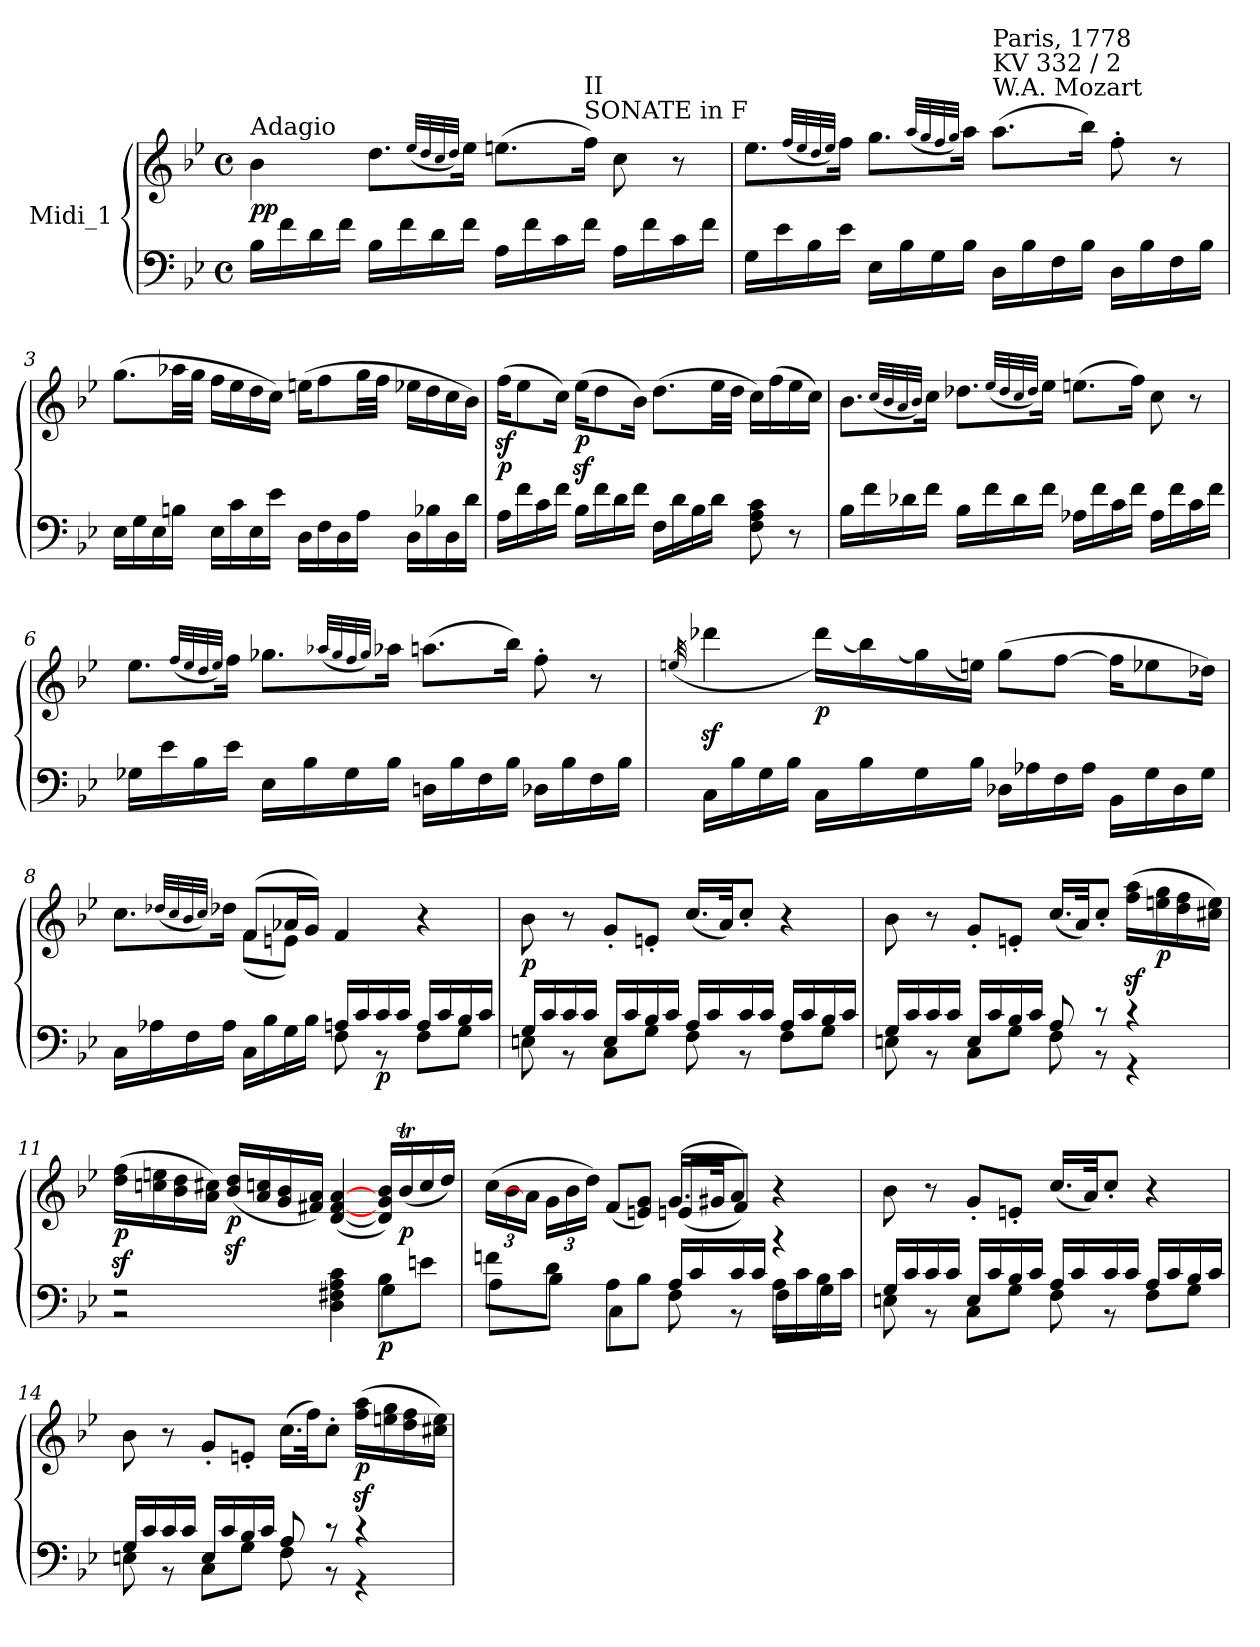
**kern	**kern	**dynam
*part1	*part1	*part1
*staff2	*staff1	*staff1/2
*I"Midi_1	*	*
*clefF4	*clefG2	*
*k[b-e-]	*k[b-e-]	*
*B-:	*B-:	*
*M4/4	*M4/4	*
*met(c)	*met(c)	*
=1	=1	=1
!	!LO:TX:a:t=Adagio	!
!	!	!LO:DY:b
16B-\LL	4b-\	pp
16f\	.	.
16d\	.	.
16f\JJ	.	.
16B-\LL	8.dd\L	.
16f\	.	.
16d\	.	.
.	(>32qee-/LLL	.
.	32qdd/	.
.	32qcc/	.
.	32qdd/JJJ)	.
16f\JJ	16ee-\Jk	.
16A\LL	(>8.een\L	.
16f\	.	.
16c\	.	.
!	!LO:TX:a:t=SONATE in F	!
!	!LO:TX:a:t=II	!
16f\JJ	16ff\Jk)	.
16A\LL	8cc\	.
16f\	.	.
16c\	8r	.
16f\JJ	.	.
=2	=2	=2
16G\LL	8.ee-i\L	.
16e-\	.	.
16B-\	.	.
.	(>32qff/LLL	.
.	32qee-/	.
.	32qdd/	.
.	32qee-/JJJ)	.
16e-\JJ	16ff\Jk	.
16E-\LL	8.gg\L	.
16B-\	.	.
16G\	.	.
.	(>32qaa/LLL	.
.	32qgg/	.
.	32qff/	.
.	32qgg/JJJ)	.
16B-\JJ	16aa\Jk	.
!	!LO:TX:a:t=W.A. Mozart	!
!	!LO:TX:a:t=KV 332 / 2	!
!	!LO:TX:a:t=Paris, 1778	!
16D\LL	(>8.aa\L	.
16B-\	.	.
16F\	.	.
16B-\JJ	16bb-\Jk)	.
16D\LL	8ff'\	.
16B-\	.	.
16F\	8r	.
16B-\JJ	.	.
!!LO:LB:g=z
=3	=3	=3
16E-\LL	(>8.gg\L	.
16G\	.	.
16E-\	.	.
16Bn\JJ	32aa-X\LL	.
.	32gg\JJJ	.
16E-\LL	16ff\LL	.
16c\	16ee-\	.
16E-\	16dd\	.
16e-\JJ	16cc\JJ)	.
16D\LL	(>16een\KL	.
16F\	8ff\	.
16D\	.	.
16A\JJ	32gg\LL	.
.	32ff\JJJ	.
16D\LL	16ee-X\LL	.
16B-X\	16dd\	.
16D\	16cc\	.
16d\JJ	16b-\JJ)	.
=4	=4	=4
!	!	!LO:DY:a=2
16A\LL	(>16ffz<\KL	p
16f\	8ee-\	.
16c\	.	.
16f\JJ	16cc\Jk)	.
!	!	!LO:DY:b
16B-\LL	(>16ee-z<\KL	p
16f\	8dd\	.
16d\	.	.
16f\JJ	16b-\Jk)	.
16F\LL	(>8.dd\L	.
16d\	.	.
16B-\	.	.
16d\JJ	32ee-\LL	.
.	32dd\JJJ	.
8F\ 8A\ 8c\	16cc\LL)	.
.	(>16ff\	.
8r	16ee-\	.
.	16cc\JJ)	.
!!LO:LB:g=z
=5	=5	=5
16B-\LL	8.b-\L	.
16f\	.	.
16d-X\	.	.
.	(>32qcc/LLL	.
.	32qb-/	.
.	32qa/	.
.	32qb-/JJJ)	.
16f\JJ	16cc\Jk	.
16B-\LL	8.dd-X\L	.
16f\	.	.
16d-\	.	.
.	(>32qee-/LLL	.
.	32qdd-/	.
.	32qcc/	.
.	32qdd-/JJJ)	.
16f\JJ	16ee-\Jk	.
16A-X\LL	(>8.een\L	.
16f\	.	.
16c\	.	.
16f\JJ	16ff\Jk)	.
16A-\LL	8cc\	.
16f\	.	.
16c\	8r	.
16f\JJ	.	.
=6	=6	=6
16G-X\LL	8.ee-\L	.
16e-\	.	.
16B-\	.	.
.	(>32qff/LLL	.
.	32qee-/	.
.	32qdd/	.
.	32qee-/JJJ)	.
16e-\JJ	16ff\Jk	.
16E-\LL	8.gg-X\L	.
16B-\	.	.
16G-\	.	.
.	(>32qaa-X/LLL	.
.	32qgg-/	.
.	32qff/	.
.	32qgg-/JJJ)	.
16B-\JJ	16aa-\Jk	.
16Dni\LL	(>8.aan\L	.
16B-\	.	.
16F\	.	.
16B-\JJ	16bb-\Jk)	.
16D-X\LL	8ff'\	.
16B-\	.	.
16F\	8r	.
16B-\JJ	.	.
!!LO:LB:g=z
=7	=7	=7
.	(>32qeen/	.
*^	*	*
*	*^	*	*
2ryy	16C\LL	2ryy	4ddd-Xz<\	.
.	16B-\	.	.	.
.	16G\	.	.	.
.	16B-\JJ	.	.	.
!	!	!	!	!LO:DY:b
.	16C\LL	.	16ddd-\LL)	p
.	.	.	(>16qccc/yy	.
.	16B-\	.	16bb-\)	.
.	.	.	(>16qaa-X/yy	.
.	16G\	.	16gg\)	.
.	.	.	(>16qff/yy	.
.	16B-\JJ	.	16ee\JJ)	.
2ryy	16D-X\LL	2ryy	(>8gg\L	.
.	16A-X\	.	.	.
.	16F\	.	[8ff\J	.
.	16A-\JJ	.	.	.
.	16BB-\LL	.	16ff\KL]	.
.	16G\	.	8ee-X\	.
.	16D-\	.	.	.
.	16G\JJ	.	16dd-X\Jk)	.
=8	=8	=8	=8	=8
*	*	*	*^	*
4ryy	16C\LL	2ryy	8.cc\L	4ryy	.
.	16A-X\	.	.	.	.
.	16F\	.	.	.	.
.	.	.	(<32qdd-X/LLL	.	.
.	.	.	32qcc/	.	.
.	.	.	32qb-/	.	.
.	.	.	32qcc/JJJ)	.	.
.	16A-\JJ	.	16dd-\Jk	.	.
4ryy	16C\LL	.	(>8f/L	(<8f\L	.
.	16B-\	.	.	.	.
.	16G\	.	16a-X/L	8en\J)	.
.	16B-\JJ	.	16g/JJ)	.	.
2ryy	16An/LL	8F\	4f/	2ryy	.
.	16c/	.	.	.	.
!	!	!	!	!	!LO:DY:b=2
.	16c/	8r	.	.	p
.	16c/JJ	.	.	.	.
.	16A/LL	8F\L	4r	.	.
.	16c/	.	.	.	.
.	16B-/	8G\J	.	.	.
.	16c/JJ	.	.	.	.
*	*v	*v	*	*	*
*	*	*v	*v	*
!!LO:LB:g=z
=9	=9	=9	=9
!	!	!	!LO:DY:b
16G/LL	8En\	8b-\	p
16c/	.	.	.
16c/	8r	8r	.
16c/JJ	.	.	.
16E/LL	8C\L	8g'/L	.
16c/	.	.	.
16B-/	8G\J	8en'/J	.
16c/JJ	.	.	.
16A/LL	8F\	(<16.cc/LL	.
16c/	.	.	.
.	.	32a/JK)	.
16c/	8r	8cc'/J	.
16c/JJ	.	.	.
16A/LL	8F\L	4r	.
16c/	.	.	.
16B-/	8G\J	.	.
16c/JJ	.	.	.
=10	=10	=10	=10
16G/LL	8En\	8b-\	.
16c/	.	.	.
16c/	8r	8r	.
16c/JJ	.	.	.
16E/LL	8C\L	8g'/L	.
16c/	.	.	.
16B-/	8G\J	8en'/J	.
16c/JJ	.	.	.
8A/	8F\	(<16.cc/LL	.
.	.	32a/JK)	.
8r	8r	8cc'/J	.
4r	4r	(>16ff\z< 16aa\z<LL	.
!	!	!	!LO:DY:b
.	.	16een\ 16gg\	p
.	.	16dd\ 16ff\	.
.	.	16cc#X\ 16ee\JJ)	.
!!LO:LB:g=z
=11	=11	=11	=11
*	*^	*	*
!	!	!	!	!LO:DY:b
2ryy	2r	2r	(>16dd\z< 16ff\z<LL	p
.	.	.	16ccni\ 16een\	.
.	.	.	16b-\ 16dd\	.
.	.	.	16a\ 16cc#X\JJ)	.
!	!	!	!	!LO:DY:b
.	.	.	(<16b-/z< 16dd/z<LL	p
.	.	.	16a/ 16ccn/	.
.	.	.	16g/ 16b-/	.
.	.	.	16f#X/ 16a/JJ)	.
2ryy	4D\ 4F#X\ 4A\ 4c\	4ryy	(>[4d/ [4f#/ [4a/	.
!	!	!	!	!LO:DY:b=2
.	8B-\L	4G\	16d/] 16g/ 16b-/LL)	p
!	!	!	!	!LO:DY:b
.	.	.	(<16b-T/	p
.	8en\J	.	16cc/	.
.	.	.	16dd/JJ)	.
=12	=12	=12	=12	=12
*	*	*	*Xbrackettup	*
*	*	*	*^	*
2ryy	8fni\L	8A\L	(>24cc\LL	2ryy	.
.	.	.	24b-\	.	.
.	.	.	24a\JJ]	.	.
.	8d\J	8B-\J	24g\LL	.	.
.	.	.	24b-\	.	.
.	.	.	24dd\JJ)	.	.
.	8A\L	4C\	(>8f/L	.	.
.	8B-\J	.	8en/ 8g/J)	.	.
4ryy	16A/LL	8F\	(>16.g/LL	(>8en/L	.
.	16c/	.	.	.	.
.	.	.	32g#X/JK	.	.
.	16c/	8r	8a/J)	8f/J)	.
.	16c/JJ	.	.	.	.
4rb	16A\LL	8F\L	4r	4ryy	.
.	16c\	.	.	.	.
.	16B-\	8G\J	.	.	.
.	16c\JJ	.	.	.	.
*	*v	*v	*	*	*
*	*	*v	*v	*
!!LO:PB:g=z
=13	=13	=13	=13
16G/LL	8En\	8b-\	.
16c/	.	.	.
16c/	8r	8r	.
16c/JJ	.	.	.
16E/LL	8C\L	8g'/L	.
16c/	.	.	.
16B-/	8G\J	8en'/J	.
16c/JJ	.	.	.
16A/LL	8F\	(<16.cc/LL	.
16c/	.	.	.
.	.	32a/JK)	.
16c/	8r	8cc'/J	.
16c/JJ	.	.	.
16A/LL	8F\L	4r	.
16c/	.	.	.
16B-/	8G\J	.	.
16c/JJ	.	.	.
=14	=14	=14	=14
16G/LL	8En\	8b-\	.
16c/	.	.	.
16c/	8r	8r	.
16c/JJ	.	.	.
16E/LL	8C\L	8g'/L	.
16c/	.	.	.
16B-/	8G\J	8en'/J	.
16c/JJ	.	.	.
8A/	8F\	(>16.cc\LL	.
.	.	32ff\JK)	.
8r	8r	8cc'\J	.
!	!	!	!LO:DY:b
4r	4r	(>16ff\z< 16aa\z<LL	p
.	.	16een\ 16gg\	.
.	.	16dd\ 16ff\	.
.	.	16cc#X\ 16ee\JJ)	.
*v	*v	*	*
=	=	=
*-	*-	*-
